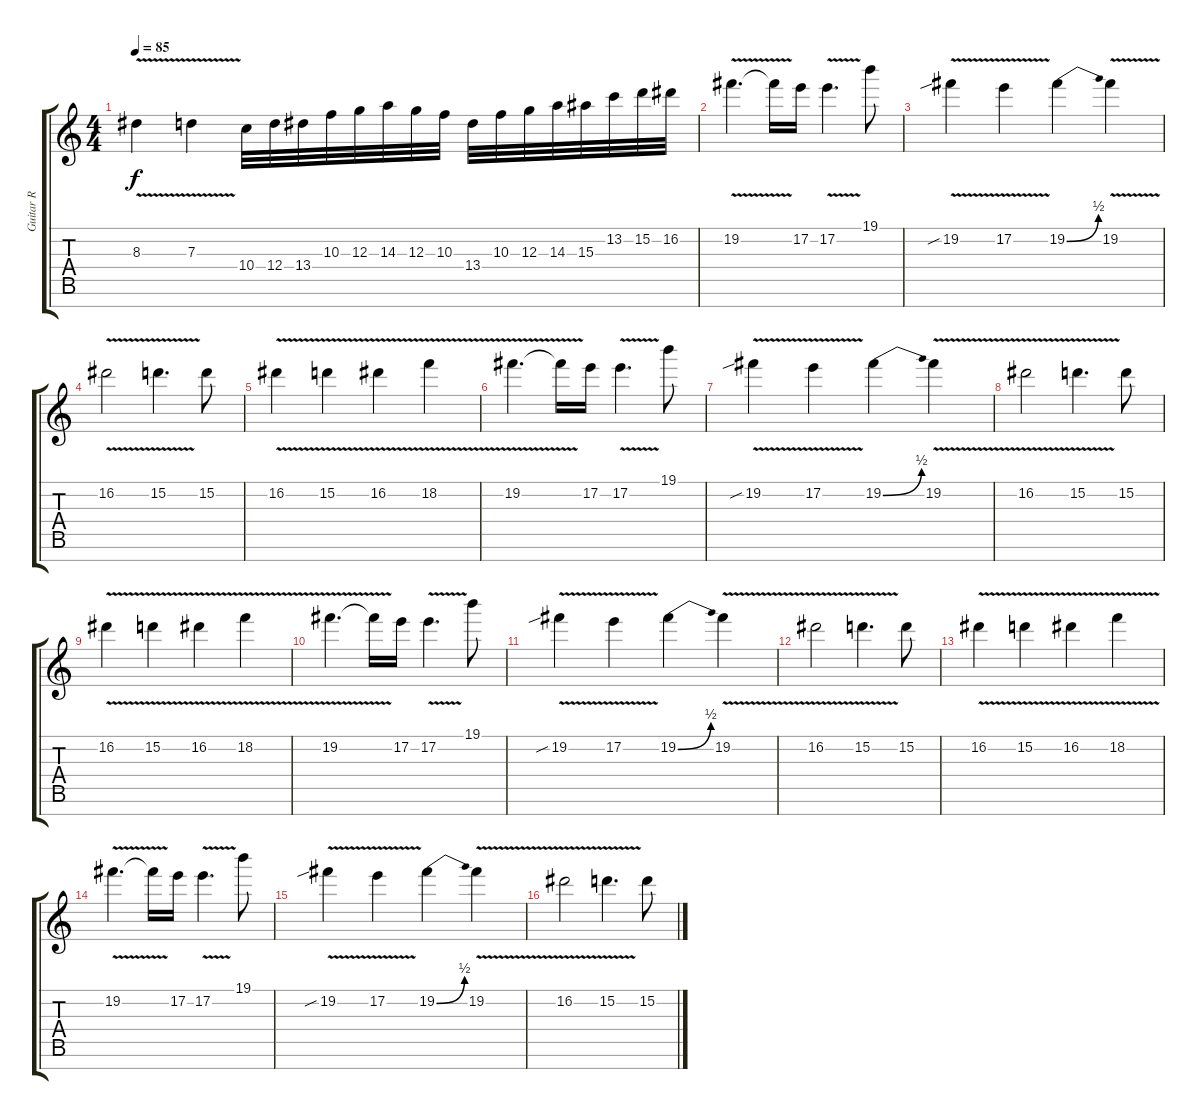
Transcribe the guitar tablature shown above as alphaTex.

\track ("Guitar R" "Guitar R") {instrument distortionguitar}
\staff {score tabs}
\tuning (E4 B3 G3 D3 A2 E2 B1) {hide}
\ts (4 4)
\tempo 85
\clef g2
\ks c
8.3{v}.4{dy f} 7.3{v}.4 10.4.32 12.4.32 13.4.32 10.3.32 12.3.32 14.3.32 12.3.32 10.3.32 13.4.32 10.3.32 12.3.32 14.3.32 15.3.32 13.2.32 15.2.32 16.2.32 |
19.2{v}.4{d} 19.2{t}.16 17.2.16 17.2{v}.4{d} 19.1.8 |
19.2{v sib}.4 17.2{v}.4 19.2{be (bend 0 0 60 2)}.4 19.2{v}.4 |
16.2{v}.2 15.2{v}.4{d} 15.2.8 |
16.2{v}.4 15.2{v}.4 16.2{v}.4 18.2{v}.4 |
19.2{v}.4{d volume 10} 19.2{t}.16 17.2.16 17.2{v}.4{d} 19.1.8 |
19.2{v sib}.4 17.2{v}.4 19.2{be (bend 0 0 60 2)}.4 19.2{v}.4 |
16.2{v}.2 15.2{v}.4{d} 15.2.8 |
16.2{v}.4{volume 7} 15.2{v}.4 16.2{v}.4 18.2{v}.4 |
19.2{v}.4{d} 19.2{t}.16 17.2.16 17.2{v}.4{d} 19.1.8 |
19.2{v sib}.4 17.2{v}.4 19.2{be (bend 0 0 60 2)}.4 19.2{v}.4 |
16.2{v}.2{volume 5} 15.2{v}.4{d} 15.2.8 |
16.2{v}.4 15.2{v}.4 16.2{v}.4 18.2{v}.4 |
19.2{v}.4{d} 19.2{t}.16 17.2.16 17.2{v}.4{d} 19.1.8 |
19.2{v sib}.4{volume 0} 17.2{v}.4 19.2{be (bend 0 0 60 2)}.4 19.2{v}.4 |
16.2{v}.2 15.2{v}.4{d} 15.2.8
